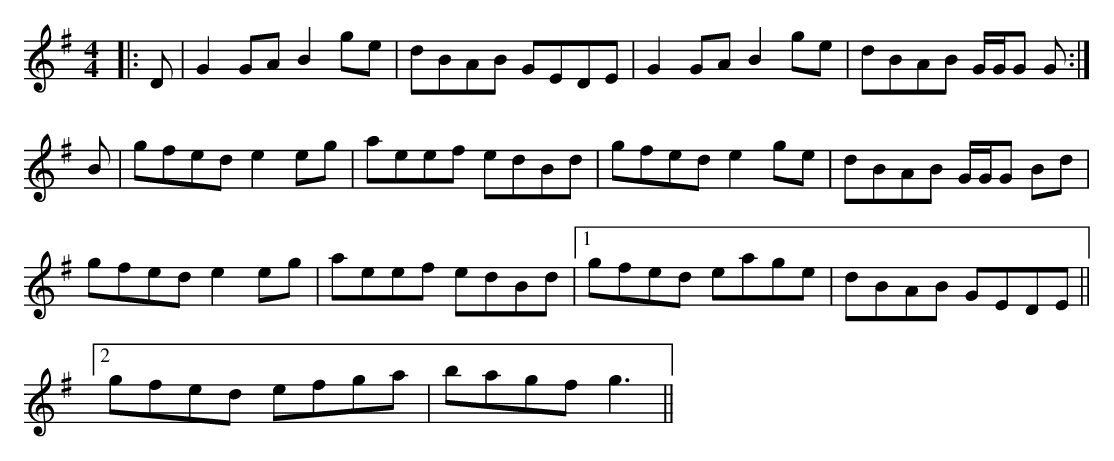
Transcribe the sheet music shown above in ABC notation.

X:1
M:4/4
K:G
|:D|G2GAB2ge|dBAB GEDE|G2GAB2ge|dBAB G/G/G G:|
B|gfede2eg|aeef edBd|gfede2ge|dBAB G/G/G Bd|
gfede2eg|aeef edBd|1 gfed eage|dBAB GEDE||
[2 gfed efga|bagf g3||
